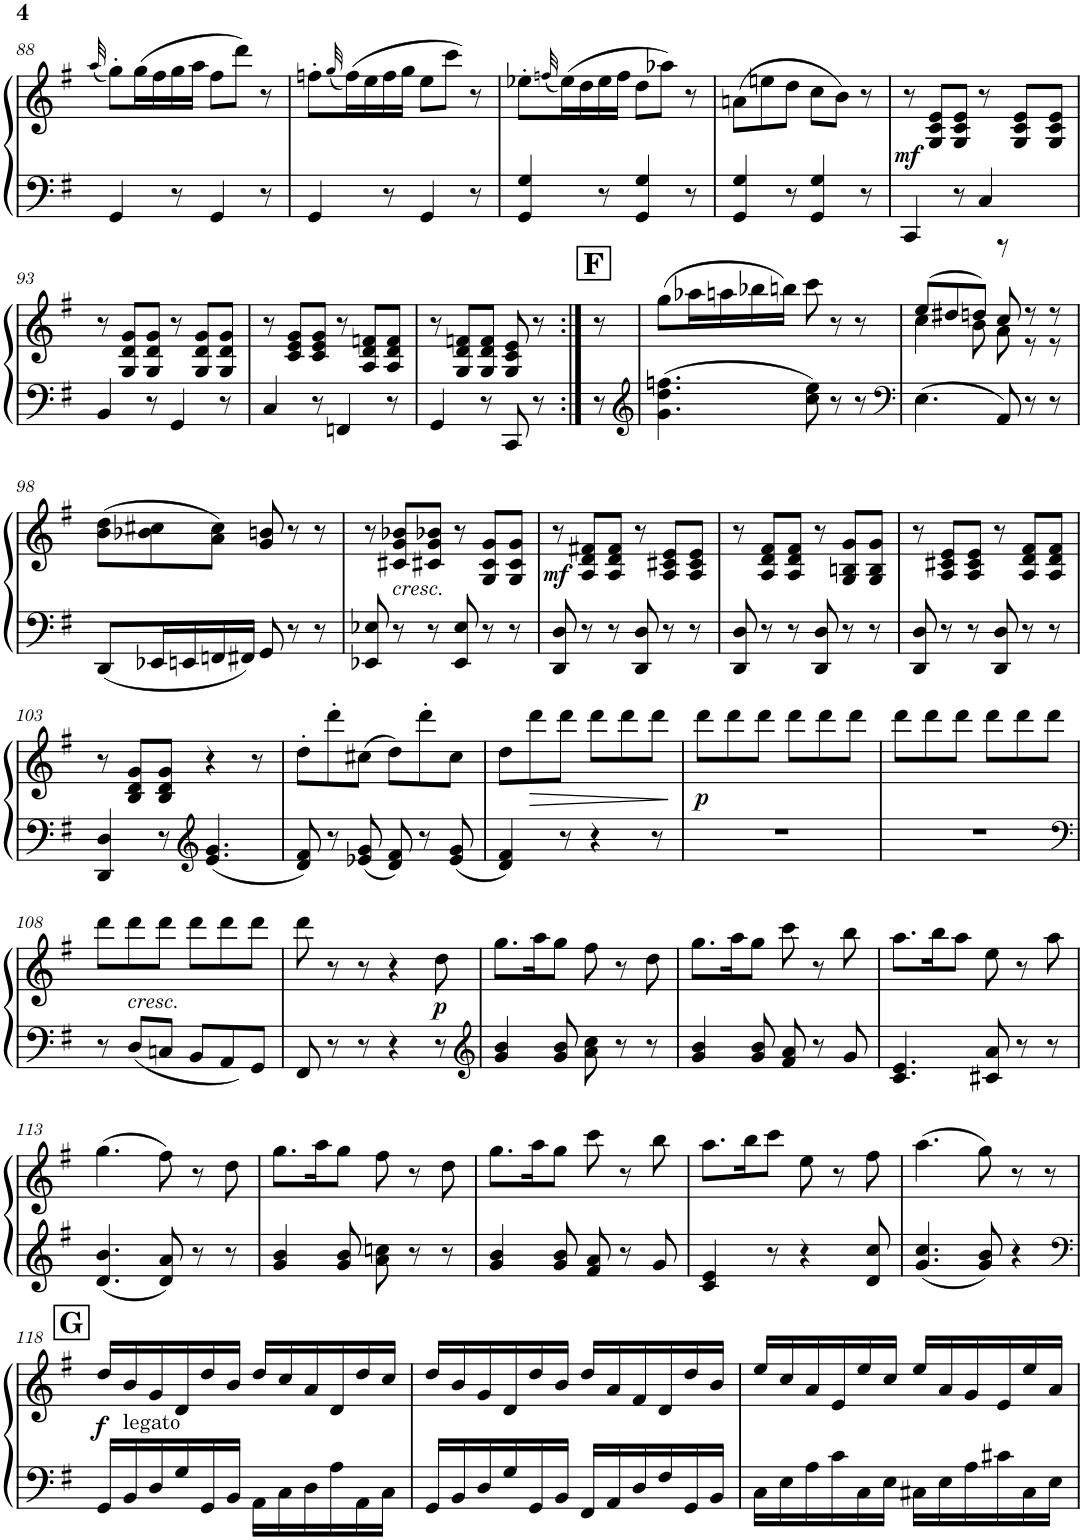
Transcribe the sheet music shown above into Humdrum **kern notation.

**kern	**kern	**dynam
*part1	*part1	*part1
*staff2	*staff1	*staff1/2
*I"Piano	*	*
*I'Pia.	*	*
!!LO:PB:g=z
*clefF4	*clefG2	*
*k[f#]	*k[f#]	*
*M6/8	*M6/8	*
=88	=88	=88
.	(32qaa/	.
4GG/	8gg'\L)	.
.	(16gg\L	.
.	16ff#\	.
8r	16gg\	.
.	16aa\JJ	.
4GG/	8ff#\L	.
.	8ddd\J)	.
8r	8r	.
=89	=89	=89
4GG/	8ffn'\L	.
.	(32qgg/	.
.	(16ff\L)	.
.	16ee\)	.
8r	16ff\	.
.	16gg\JJ	.
4GG/	8ee\L	.
.	8ccc\J	.
8r	8r	.
=90	=90	=90
4GG/ 4G/	8ee-X'\L	.
.	(32qffn/	.
.	(16ee-\L)	.
.	16dd\)	.
8r	16ee-\	.
.	16ff\JJ	.
4GG/ 4G/	8dd\L	.
.	8aa-X\J	.
8r	8r	.
=91	=91	=91
4GG/ 4G/	(8an\L	.
.	8een\	.
8r	8dd\J	.
4GG/ 4G/	8cc\L	.
.	8b\J)	.
8r	8r	.
=92	=92	=92
!	!	!LO:DY:b
4CC/	8r	mf
.	8G/ 8c/ 8e/L	.
8r	8G/ 8c/ 8e/J	.
4C/	8r	.
.	8G/ 8c/ 8e/L	.
8rAAA	8G/ 8c/ 8e/J	.
!!LO:LB:g=z
=93	=93	=93
4BB/	8r	.
.	8G/ 8d/ 8g/L	.
8r	8G/ 8d/ 8g/J	.
4GG/	8r	.
.	8G/ 8d/ 8g/L	.
8r	8G/ 8d/ 8g/J	.
=94	=94	=94
4C/	8r	.
.	8c/ 8e/ 8g/L	.
8r	8c/ 8e/ 8g/J	.
4FFn/	8r	.
.	8A/ 8d/ 8fn/L	.
8r	8A/ 8d/ 8f/J	.
!!LO:REH:place=s1:a:B:cj:fs=14:t=F:qo=2.5
==95	==95	==95
4GG/	8r	.
.	8G/ 8d/ 8fn/L	.
8r	8G/ 8d/ 8f/J	.
8CC/	8G/ 8c/ 8e/	.
8r	8r	.
8r	8r	.
=96	=96	=96
*clefG2	*	*
4.g\ 4.dd\ 4.ffn\	(8gg\L	.
.	16aa-X\L)	.
.	16aan\	.
.	16bb-X\	.
.	16bbn\JJ	.
8cc\ 8ee\	8ccc\	.
8r	8r	.
8r	8r	.
=97	=97	=97
*clefF4	*	*
*	*^	*
4.E\	(8ee/L	4cc\	.
.	8dd#X/)	.	.
.	8ddn/J	8b\	.
8AA/	8cc/	8a\	.
8r	8r	8r	.
8r	8r	8r	.
*	*v	*v	*
!!LO:LB:g=z
=98	=98	=98
8DD/L	(8b\ 8dd\L	.
16EE-X/L	8b-X\ 8cc#X\)	.
16EEn/	.	.
16FFn/	8a\ 8cc#\J	.
16FF#X/JJ	.	.
8GG/	8g/ 8bn/	.
8r	8r	.
8r	8r	.
=99	=99	=99
8EE-X/ 8E-X/	8r	.
!	!LO:TX:b:i:t=cresc.	!
8r	8c#X/ 8g/ 8b-X/L	.
8r	8c#X/ 8g/ 8b-X/J	.
8EE-/ 8E-/	8r	.
8r	8G/ 8c#/ 8g/L	.
8r	8G/ 8c#/ 8g/J	.
=100	=100	=100
!	!	!LO:DY:b
8DD/ 8D/	8r	mf
8r	8A/ 8d/ 8f#X/L	.
8r	8A/ 8d/ 8f#/J	.
8DD/ 8D/	8r	.
8r	8A/ 8c#X/ 8e/L	.
8r	8A/ 8c#/ 8e/J	.
=101	=101	=101
8DD/ 8D/	8r	.
8r	8A/ 8d/ 8f#/L	.
8r	8A/ 8d/ 8f#/J	.
8DD/ 8D/	8r	.
8r	8G/ 8Bn/ 8g/L	.
8r	8G/ 8B/ 8g/J	.
=102	=102	=102
8DD/ 8D/	8r	.
8r	8A/ 8c#X/ 8e/L	.
8r	8A/ 8c#/ 8e/J	.
8DD/ 8D/	8r	.
8r	8A/ 8d/ 8f#/L	.
8r	8A/ 8d/ 8f#/J	.
!!LO:LB:g=z
=103	=103	=103
4DD/ 4D/	8r	.
.	8B/ 8d/ 8g/L	.
8r	8B/ 8d/ 8g/J	.
*clefG2	*	*
4.e/ 4.g/	4r	.
.	8r	.
=104	=104	=104
8d/ 8f#/	8dd'\L	.
8r	8ddd'\	.
8e-X/ 8g/	(8cc#X\J	.
8d/ 8f#/	8dd\L)	.
8r	8ddd'\	.
8e-/ 8g/	8cc#\J	.
=105	=105	=105
4d/ 4f#/	8dd\L	.
.	8ddd\	.
8r	8ddd\J	.
4r	8ddd\L	.
.	8ddd\	.
8r	8ddd\J	.
=106	=106	=106
!	!	!LO:DY:b
2.r	8ddd\L	p
.	8ddd\	.
.	8ddd\J	.
.	8ddd\L	.
.	8ddd\	.
.	8ddd\J	.
=107	=107	=107
2.r	8ddd\L	.
.	8ddd\	.
.	8ddd\J	.
.	8ddd\L	.
.	8ddd\	.
.	8ddd\J	.
!!LO:LB:g=z
=108	=108	=108
*clefF4	*	*
8r	8ddd\L	.
!	!LO:TX:b:i:t=cresc.	!
8D/L	8ddd\	.
8Cn/J	8ddd\J	.
8BB/L	8ddd\L	.
8AA/	8ddd\	.
8GG/J	8ddd\J	.
=109	=109	=109
8FF#/	8ddd\	.
8r	8r	.
8r	8r	.
4r	4r	.
!	!	!LO:DY:b
8r	8dd\	p
=110	=110	=110
*clefG2	*	*
4g/ 4b/	8.gg\L	.
.	16aa\K	.
8g/ 8b/	8gg\J	.
8a\ 8cc\	8ff#\	.
8r	8r	.
8r	8dd\	.
=111	=111	=111
4g/ 4b/	8.gg\L	.
.	16aa\K	.
8g/ 8b/	8gg\J	.
8f#/ 8a/	8ccc\	.
8r	8r	.
8g/	8bb\	.
=112	=112	=112
4.c/ 4.e/	8.aa\L	.
.	16bb\K	.
.	8aa\J	.
8c#X/ 8a/	8ee\	.
8r	8r	.
8r	8aa\	.
!!LO:LB:g=z
=113	=113	=113
4.d/ 4.b/	(4.gg\	.
8d/ 8a/	8ff#\)	.
8r	8r	.
8r	8dd\	.
=114	=114	=114
4g/ 4b/	8.gg\L	.
.	16aa\K	.
8g/ 8b/	8gg\J	.
8a\ 8ccn\	8ff#\	.
8r	8r	.
8r	8dd\	.
=115	=115	=115
4g/ 4b/	8.gg\L	.
.	16aa\K	.
8g/ 8b/	8gg\J	.
8f#/ 8a/	8ccc\	.
8r	8r	.
8g/	8bb\	.
=116	=116	=116
4c/ 4e/	8.aa\L	.
.	16bb\K	.
8r	8ccc\J	.
4r	8ee\	.
.	8r	.
8d/ 8cc/	8ff#\	.
=117	=117	=117
4.g/ 4.cc/	(4.aa\	.
8g/ 8b/	8gg\)	.
4r	8r	.
.	8r	.
!!LO:LB:g=z
!!LO:REH:place=s1:a:B:cj:fs=14:t=G
=118	=118	=118
*clefF4	*	*
!	!	!LO:DY:b
16GG/LL	16dd/LL	f
!	!LO:TX:b:t=legato	!
16BB/	16b/	.
16D/	16g/	.
16G/	16d/	.
16GG/	16dd/	.
16BB/JJ	16b/JJ	.
16AA\LL	16dd/LL	.
16C\	16cc/	.
16D\	16a/	.
16A\	16d/	.
16AA\	16dd/	.
16C\JJ	16cc/JJ	.
=119	=119	=119
16GG/LL	16dd/LL	.
16BB/	16b/	.
16D/	16g/	.
16G/	16d/	.
16GG/	16dd/	.
16BB/JJ	16b/JJ	.
16FF#/LL	16dd/LL	.
16AA/	16a/	.
16D/	16f#/	.
16F#/	16d/	.
16GG/	16dd/	.
16BB/JJ	16b/JJ	.
=120	=120	=120
16C\LL	16ee/LL	.
16E\	16cc/	.
16A\	16a/	.
16c\	16e/	.
16C\	16ee/	.
16E\JJ	16cc/JJ	.
16C#X\LL	16ee/LL	.
16E\	16a/	.
16A\	16g/	.
16c#X\	16e/	.
16C#\	16ee/	.
16E\JJ	16a/JJ	.
=	=	=
*-	*-	*-
